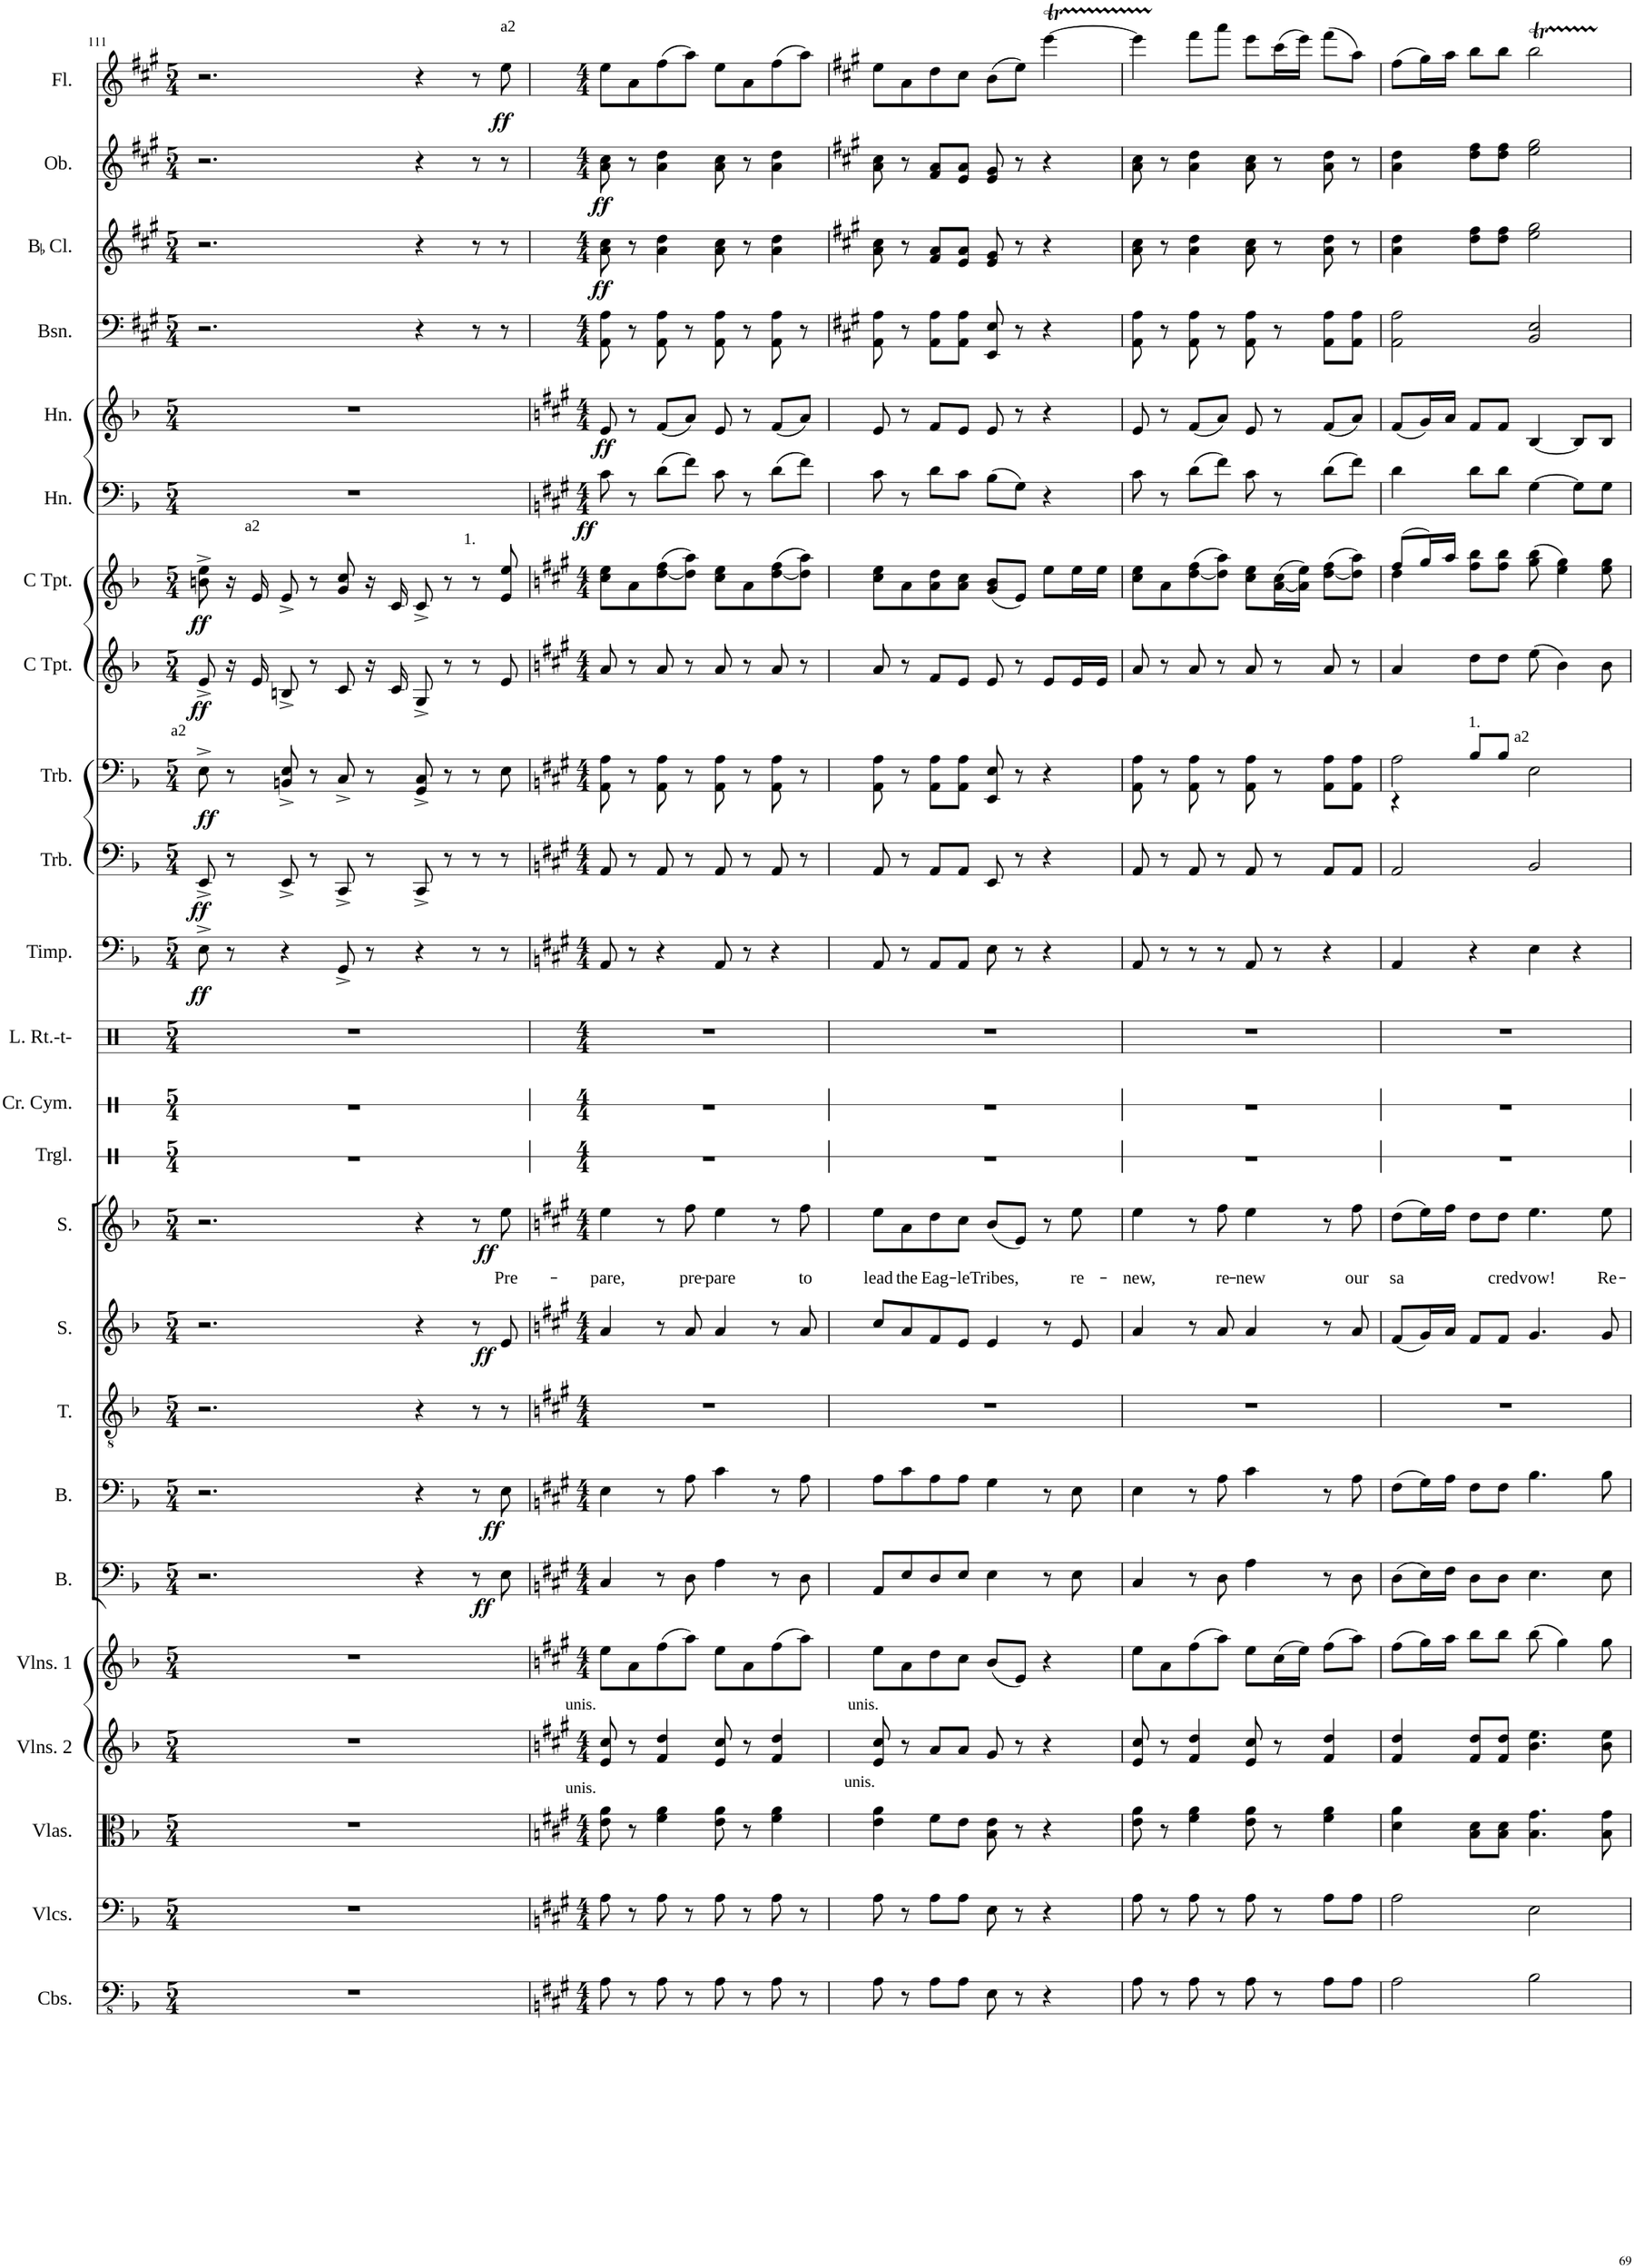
**kern	**kern	**kern	**kern	**kern	**kern	**dynam	**kern	**dynam	**kern	**kern	**dynam	**kern	**text	**dynam	**kern	**kern	**kern	**kern	**dynam	**kern	**dynam	**kern	**dynam	**kern	**dynam	**kern	**dynam	**kern	**dynam	**kern	**dynam	**kern	**kern	**dynam	**kern	**dynam	**kern	**dynam
*part24	*part23	*part22	*part21	*part20	*part19	*part19	*part18	*part18	*part17	*part16	*part16	*part15	*part15	*part15	*part14	*part13	*part12	*part11	*part11	*part10	*part10	*part9	*part9	*part8	*part8	*part7	*part7	*part6	*part6	*part5	*part5	*part4	*part3	*part3	*part2	*part2	*part1	*part1
*staff24	*staff23	*staff22	*staff21	*staff20	*staff19	*staff19	*staff18	*staff18	*staff17	*staff16	*staff16	*staff15	*staff15	*staff15	*staff14	*staff13	*staff12	*staff11	*staff11	*staff10	*staff10	*staff9	*staff9	*staff8	*staff8	*staff7	*staff7	*staff6	*staff6	*staff5	*staff5	*staff4	*staff3	*staff3	*staff2	*staff2	*staff1	*staff1
*I"Contrabasses	*I"Violoncellos	*I"Violas	*I"Violins 2	*I"Violins 1	*I"Bass	*	*I"Bass	*	*I"Tenor	*I"Soprano	*	*I"Soprano	*	*	*I"Triangle	*I"Crash Cymbal	*I"Low Roto-toms	*I"Timpani	*	*I"Trombone	*	*I"Trombone	*	*I"C Trumpet	*	*I"C Trumpet	*	*I"Horn	*	*I"Horn	*	*I"Bassoon	*I"BaccidentalFlat Clarinet	*	*I"Oboe	*	*I"Flute	*
*I'Cbs.	*I'Vlcs.	*I'Vlas.	*I'Vlns. 2	*I'Vlns. 1	*I'B.	*	*I'B.	*	*I'T.	*I'S.	*	*I'S.	*	*	*I'Trgl.	*I'Cr. Cym.	*I'L. Rt.-t-	*I'Timp.	*	*I'Trb.	*	*I'Trb.	*	*I'C Tpt.	*	*I'C Tpt.	*	*I'Hn.	*	*I'Hn.	*	*I'Bsn.	*I'BaccidentalFlat Cl.	*	*I'Ob.	*	*I'Fl.	*
!!LO:PB:g=z
*clefFv4	*clefF4	*clefC3	*clefG2	*clefG2	*clefF4	*	*clefF4	*	*clefGv2	*clefG2	*	*clefG2	*	*	*clefX	*clefX	*clefX	*clefF4	*	*clefF4	*	*clefF4	*	*clefG2	*	*clefG2	*	*clefF4	*	*clefG2	*	*clefF4	*clefG2	*	*clefG2	*	*clefG2	*
*	*	*	*	*	*	*	*	*	*	*	*	*	*	*	*	*	*	*	*	*	*	*	*	*	*	*	*	*ITrd4c7	*	*ITrd4c7	*	*	*ITrd1c2	*	*	*	*	*
*k[b-]	*k[b-]	*k[b-]	*k[b-]	*k[b-]	*k[b-]	*	*k[b-]	*	*k[b-]	*k[b-]	*	*k[b-]	*	*	*k[]	*k[]	*k[b-]	*k[b-]	*	*k[b-]	*	*k[b-]	*	*k[b-]	*	*k[b-]	*	*k[b-]	*	*k[b-]	*	*k[f#c#g#]	*k[f#c#g#]	*	*k[f#c#g#]	*	*k[f#c#g#]	*
*M5/4	*M5/4	*M5/4	*M5/4	*M5/4	*M5/4	*	*M5/4	*	*M5/4	*M5/4	*	*M5/4	*	*	*M5/4	*M5/4	*M5/4	*M5/4	*	*M5/4	*	*M5/4	*	*M5/4	*	*M5/4	*	*M5/4	*	*M5/4	*	*M5/4	*M5/4	*	*M5/4	*	*M5/4	*
=111	=111	=111	=111	=111	=111	=111	=111	=111	=111	=111	=111	=111	=111	=111	=111	=111	=111	=111	=111	=111	=111	=111	=111	=111	=111	=111	=111	=111	=111	=111	=111	=111	=111	=111	=111	=111	=111	=111
!	!	!	!	!	!	!	!	!	!	!	!	!	!	!	!	!	!	!	!	!	!	!LO:TX:a:t=a2	!	!	!	!	!	!	!	!	!	!	!	!	!	!	!	!
!	!	!	!	!	!	!	!	!	!	!	!	!	!	!	!	!	!	!	!LO:DY:b	!	!LO:DY:b	!	!LO:DY:b	!	!LO:DY:b	!	!LO:DY:b	!	!	!	!	!	!	!	!	!	!	!
4%5r	4%5r	4%5r	4%5r	4%5r	2.r	.	2.r	.	2.r	2.r	.	2.r	.	.	4%5r	4%5r	4%5r	8E^\	ff	8EE^/	ff	8E^\	ff	8e^/	ff	8bn\^ 8ee\^	ff	4%5r	.	4%5r	.	2.r	2.r	.	2.r	.	2.r	.
.	.	.	.	.	.	.	.	.	.	.	.	.	.	.	.	.	.	8r	.	8r	.	8r	.	16r	.	16r	.	.	.	.	.	.	.	.	.	.	.	.
!	!	!	!	!	!	!	!	!	!	!	!	!	!	!	!	!	!	!	!	!	!	!	!	!	!	!LO:TX:a:t=a2	!	!	!	!	!	!	!	!	!	!	!	!
.	.	.	.	.	.	.	.	.	.	.	.	.	.	.	.	.	.	.	.	.	.	.	.	16e/	.	16e/	.	.	.	.	.	.	.	.	.	.	.	.
.	.	.	.	.	.	.	.	.	.	.	.	.	.	.	.	.	.	4r	.	8EE^/	.	8BBn/^ 8E/^	.	8Bn^/	.	8e^/	.	.	.	.	.	.	.	.	.	.	.	.
.	.	.	.	.	.	.	.	.	.	.	.	.	.	.	.	.	.	.	.	8r	.	8r	.	8r	.	8r	.	.	.	.	.	.	.	.	.	.	.	.
.	.	.	.	.	.	.	.	.	.	.	.	.	.	.	.	.	.	8GG^/	.	8CC^/	.	8C^/	.	8c/	.	8g/ 8cc/	.	.	.	.	.	.	.	.	.	.	.	.
.	.	.	.	.	.	.	.	.	.	.	.	.	.	.	.	.	.	8r	.	8r	.	8r	.	16r	.	16r	.	.	.	.	.	.	.	.	.	.	.	.
.	.	.	.	.	.	.	.	.	.	.	.	.	.	.	.	.	.	.	.	.	.	.	.	16c/	.	16c/	.	.	.	.	.	.	.	.	.	.	.	.
.	.	.	.	.	4r	.	4r	.	4r	4r	.	4r	.	.	.	.	.	4r	.	8CC^/	.	8GG/^ 8C/^	.	8G^/	.	8c^/	.	.	.	.	.	4r	4r	.	4r	.	4r	.
!	!	!	!	!	!	!	!	!	!	!	!	!	!	!	!	!	!	!	!	!	!	!	!	!	!	!LO:TX:a:t=1.	!	!	!	!	!	!	!	!	!	!	!	!
.	.	.	.	.	.	.	.	.	.	.	.	.	.	.	.	.	.	.	.	8r	.	8r	.	8r	.	8r	.	.	.	.	.	.	.	.	.	.	.	.
.	.	.	.	.	8r	.	8r	.	8r	8r	.	8r	.	.	.	.	.	8r	.	8r	.	8r	.	8r	.	8r	.	.	.	.	.	8r	8r	.	8r	.	8r	.
!	!	!	!	!	!	!	!	!	!	!	!	!	!	!	!	!	!	!	!	!	!	!	!	!	!	!	!	!	!	!	!	!	!	!	!	!	!LO:TX:a:t=a2	!
!	!	!	!	!	!	!LO:DY:b	!	!LO:DY:b	!	!	!LO:DY:b	!	!LO:LY:b	!LO:DY:b	!	!	!	!	!	!	!	!	!	!	!	!	!	!	!	!	!	!	!	!	!	!	!	!LO:DY:b
.	.	.	.	.	8E\	ff	8E\	ff	8r	8e/	ff	8ee\	Pre-	ff	.	.	.	8r	.	8r	.	8E\	.	8e/	.	8e/ 8ee/	.	.	.	.	.	8r	8r	.	8r	.	8ee\	ff
=112	=112	=112	=112	=112	=112	=112	=112	=112	=112	=112	=112	=112	=112	=112	=112	=112	=112	=112	=112	=112	=112	=112	=112	=112	=112	=112	=112	=112	=112	=112	=112	=112	=112	=112	=112	=112	=112	=112
*k[f#c#g#]	*k[f#c#g#]	*k[f#c#g#]	*k[f#c#g#]	*k[f#c#g#]	*k[f#c#g#]	*	*k[f#c#g#]	*	*k[f#c#g#]	*k[f#c#g#]	*	*k[f#c#g#]	*	*	*	*	*	*k[f#c#g#]	*	*k[f#c#g#]	*	*k[f#c#g#]	*	*k[f#c#g#]	*	*k[f#c#g#]	*	*k[f#c#g#]	*	*k[f#c#g#]	*	*	*	*	*	*	*	*
*M4/4	*M4/4	*M4/4	*M4/4	*M4/4	*M4/4	*	*M4/4	*	*M4/4	*M4/4	*	*M4/4	*	*	*M4/4	*M4/4	*M4/4	*M4/4	*	*M4/4	*	*M4/4	*	*M4/4	*	*M4/4	*	*M4/4	*	*M4/4	*	*M4/4	*M4/4	*	*M4/4	*	*M4/4	*
!	!	!	!LO:TX:a:t=unis.	!	!	!	!	!	!	!	!	!	!	!	!	!	!	!	!	!	!	!	!	!	!	!	!	!	!	!	!	!	!	!	!	!	!	!
!	!	!LO:TX:a:t=unis.	!	!	!	!	!	!	!	!	!	!	!	!	!	!	!	!	!	!	!	!	!	!	!	!	!	!	!	!	!	!	!	!	!	!	!	!
!	!	!	!	!	!	!	!	!	!	!	!	!	!LO:LY:b	!	!	!	!	!	!	!	!	!	!	!	!	!	!	!	!LO:DY:b	!	!LO:DY:b	!	!	!LO:DY:b	!	!LO:DY:b	!	!
8AA\	8A\	8e\ 8a\	8e/ 8cc#/	8ee\L	4C#/	.	4E\	.	1r	4a/	.	4ee\	-pare,	.	1r	1r	1r	8AA/	.	8AA/	.	8AA\ 8A\	.	8a/	.	8cc#\ 8ee\L	.	8c#\	ff	8e/	ff	8AA\ 8A\	8a\ 8cc#\	ff	8a\ 8cc#\	ff	8ee\L	.
8r	8r	8r	8r	8a\	.	.	.	.	.	.	.	.	.	.	.	.	.	8r	.	8r	.	8r	.	8r	.	8a\	.	8r	.	8r	.	8r	8r	.	8r	.	8a\	.
8AA\	8A\	4f#\ 4a\	4f#/ 4dd/	(8ff#\	8r	.	8r	.	.	8r	.	8r	.	.	.	.	.	4r	.	8AA/	.	8AA\ 8A\	.	8a/	.	([8dd\ 8ff#\	.	(8d\L	.	(8f#/L	.	8AA\ 8A\	4a\ 4dd\	.	4a\ 4dd\	.	(8ff#\	.
!	!	!	!	!	!	!	!	!	!	!	!	!	!LO:LY:b	!	!	!	!	!	!	!	!	!	!	!	!	!	!	!	!	!	!	!	!	!	!	!	!	!
8r	8r	.	.	8aa\J)	8D\	.	8A\	.	.	8a/	.	8ff#\	pre-	.	.	.	.	.	.	8r	.	8r	.	8r	.	8dd\] 8aa\J)	.	8f#\J)	.	8a/J)	.	8r	.	.	.	.	8aa\J)	.
!	!	!	!	!	!	!	!	!	!	!	!	!	!LO:LY:b	!	!	!	!	!	!	!	!	!	!	!	!	!	!	!	!	!	!	!	!	!	!	!	!	!
8AA\	8A\	8e\ 8a\	8e/ 8cc#/	8ee\L	4A\	.	4c#\	.	.	4a/	.	4ee\	-pare	.	.	.	.	8AA/	.	8AA/	.	8AA\ 8A\	.	8a/	.	8cc#\ 8ee\L	.	8c#\	.	8e/	.	8AA\ 8A\	8a\ 8cc#\	.	8a\ 8cc#\	.	8ee\L	.
8r	8r	8r	8r	8a\	.	.	.	.	.	.	.	.	.	.	.	.	.	8r	.	8r	.	8r	.	8r	.	8a\	.	8r	.	8r	.	8r	8r	.	8r	.	8a\	.
8AA\	8A\	4f#\ 4a\	4f#/ 4dd/	(8ff#\	8r	.	8r	.	.	8r	.	8r	.	.	.	.	.	4r	.	8AA/	.	8AA\ 8A\	.	8a/	.	([8dd\ 8ff#\	.	(8d\L	.	(8f#/L	.	8AA\ 8A\	4a\ 4dd\	.	4a\ 4dd\	.	(8ff#\	.
!	!	!	!	!	!	!	!	!	!	!	!	!	!LO:LY:b	!	!	!	!	!	!	!	!	!	!	!	!	!	!	!	!	!	!	!	!	!	!	!	!	!
8r	8r	.	.	8aa\J)	8D\	.	8A\	.	.	8a/	.	8ff#\	to	.	.	.	.	.	.	8r	.	8r	.	8r	.	8dd\] 8aa\J)	.	8f#\J)	.	8a/J)	.	8r	.	.	.	.	8aa\J)	.
=113	=113	=113	=113	=113	=113	=113	=113	=113	=113	=113	=113	=113	=113	=113	=113	=113	=113	=113	=113	=113	=113	=113	=113	=113	=113	=113	=113	=113	=113	=113	=113	=113	=113	=113	=113	=113	=113	=113
*	*	*	*	*	*	*	*	*	*	*	*	*	*	*	*	*	*	*	*	*	*	*	*	*	*	*	*	*	*	*	*	*k[f#c#g#]	*k[f#c#g#]	*	*k[f#c#g#]	*	*k[f#c#g#]	*
!	!	!	!LO:TX:a:t=unis.	!	!	!	!	!	!	!	!	!	!	!	!	!	!	!	!	!	!	!	!	!	!	!	!	!	!	!	!	!	!	!	!	!	!	!
!	!	!LO:TX:a:t=unis.	!	!	!	!	!	!	!	!	!	!	!	!	!	!	!	!	!	!	!	!	!	!	!	!	!	!	!	!	!	!	!	!	!	!	!	!
!	!	!	!	!	!	!	!	!	!	!	!	!	!LO:LY:b	!	!	!	!	!	!	!	!	!	!	!	!	!	!	!	!	!	!	!	!	!	!	!	!	!
8AA\	8A\	4e\ 4a\	8e/ 8cc#/	8ee\L	8AA/L	.	8A\L	.	1r	8cc#/L	.	8ee\L	lead	.	1r	1r	1r	8AA/	.	8AA/	.	8AA\ 8A\	.	8a/	.	8cc#\ 8ee\L	.	8c#\	.	8e/	.	8AA\ 8A\	8a\ 8cc#\	.	8a\ 8cc#\	.	8ee\L	.
!	!	!	!	!	!	!	!	!	!	!	!	!	!LO:LY:b	!	!	!	!	!	!	!	!	!	!	!	!	!	!	!	!	!	!	!	!	!	!	!	!	!
8r	8r	.	8r	8a\	8E/	.	8c#\	.	.	8a/	.	8a\	the	.	.	.	.	8r	.	8r	.	8r	.	8r	.	8a\	.	8r	.	8r	.	8r	8r	.	8r	.	8a\	.
!	!	!	!	!	!	!	!	!	!	!	!	!	!LO:LY:b	!	!	!	!	!	!	!	!	!	!	!	!	!	!	!	!	!	!	!	!	!	!	!	!	!
8AA\L	8A\L	8f#\L	8a/L	8dd\	8D/	.	8A\	.	.	8f#/	.	8dd\	Eag-	.	.	.	.	8AA/L	.	8AA/L	.	8AA\ 8A\L	.	8f#/L	.	8a\ 8dd\	.	8d\L	.	8f#/L	.	8AA\ 8A\L	8f#/ 8a/L	.	8f#/ 8a/L	.	8dd\	.
!	!	!	!	!	!	!	!	!	!	!	!	!	!LO:LY:b	!	!	!	!	!	!	!	!	!	!	!	!	!	!	!	!	!	!	!	!	!	!	!	!	!
8AA\J	8A\J	8e\J	8a/J	8cc#\J	8E/J	.	8A\J	.	.	8e/J	.	8cc#\J	-le	.	.	.	.	8AA/J	.	8AA/J	.	8AA\ 8A\J	.	8e/J	.	8a\ 8cc#\J	.	8c#\J	.	8e/J	.	8AA\ 8A\J	8e/ 8a/J	.	8e/ 8a/J	.	8cc#\J	.
!	!	!	!	!	!	!	!	!	!	!	!	!	!LO:LY:b	!	!	!	!	!	!	!	!	!	!	!	!	!	!	!	!	!	!	!	!	!	!	!	!	!
8EE\	8E\	8B\ 8e\	8g#/	(8b/L	4E\	.	4G#\	.	.	4e/	.	(8b/L	Tribes,	.	.	.	.	8E\	.	8EE/	.	8EE/ 8E/	.	8e/	.	(8g#/ 8b/L	.	(8B\L	.	8e/	.	8EE/ 8E/	8e/ 8g#/	.	8e/ 8g#/	.	(8b\L	.
8r	8r	8r	8r	8e/J)	.	.	.	.	.	.	.	8e/J)	.	.	.	.	.	8r	.	8r	.	8r	.	8r	.	8e/J)	.	8G#\J)	.	8r	.	8r	8r	.	8r	.	8ee\J)	.
4r	4r	4r	4r	4r	8r	.	8r	.	.	8r	.	8r	.	.	.	.	.	4r	.	4r	.	4r	.	8e/L	.	8ee\L	.	4r	.	4r	.	4r	4r	.	4r	.	[4eeeT\	.
!	!	!	!	!	!	!	!	!	!	!	!	!	!LO:LY:b	!	!	!	!	!	!	!	!	!	!	!	!	!	!	!	!	!	!	!	!	!	!	!	!	!
.	.	.	.	.	8E\	.	8E\	.	.	8e/	.	8ee\	re-	.	.	.	.	.	.	.	.	.	.	16e/L	.	16ee\L	.	.	.	.	.	.	.	.	.	.	.	.
.	.	.	.	.	.	.	.	.	.	.	.	.	.	.	.	.	.	.	.	.	.	.	.	16e/JJ	.	16ee\JJ	.	.	.	.	.	.	.	.	.	.	.	.
=114	=114	=114	=114	=114	=114	=114	=114	=114	=114	=114	=114	=114	=114	=114	=114	=114	=114	=114	=114	=114	=114	=114	=114	=114	=114	=114	=114	=114	=114	=114	=114	=114	=114	=114	=114	=114	=114	=114
!	!	!	!	!	!	!	!	!	!	!	!	!	!LO:LY:b	!	!	!	!	!	!	!	!	!	!	!	!	!	!	!	!	!	!	!	!	!	!	!	!	!
8AA\	8A\	8e\ 8a\	8e/ 8cc#/	8ee\L	4C#/	.	4E\	.	1r	4a/	.	4ee\	-new,	.	1r	1r	1r	8AA/	.	8AA/	.	8AA\ 8A\	.	8a/	.	8cc#\ 8ee\L	.	8c#\	.	8e/	.	8AA\ 8A\	8a\ 8cc#\	.	8a\ 8cc#\	.	4eee\]	.
8r	8r	8r	8r	8a\	.	.	.	.	.	.	.	.	.	.	.	.	.	8r	.	8r	.	8r	.	8r	.	8a\	.	8r	.	8r	.	8r	8r	.	8r	.	.	.
8AA\	8A\	4f#\ 4a\	4f#/ 4dd/	(8ff#\	8r	.	8r	.	.	8r	.	8r	.	.	.	.	.	8r	.	8AA/	.	8AA\ 8A\	.	8a/	.	([8dd\ 8ff#\	.	(8d\L	.	(8f#/L	.	8AA\ 8A\	4a\ 4dd\	.	4a\ 4dd\	.	8fff#\L	.
!	!	!	!	!	!	!	!	!	!	!	!	!	!LO:LY:b	!	!	!	!	!	!	!	!	!	!	!	!	!	!	!	!	!	!	!	!	!	!	!	!	!
8r	8r	.	.	8aa\J)	8D\	.	8A\	.	.	8a/	.	8ff#\	re-	.	.	.	.	8r	.	8r	.	8r	.	8r	.	8dd\] 8aa\J)	.	8f#\J)	.	8a/J)	.	8r	.	.	.	.	8aaa\J	.
!	!	!	!	!	!	!	!	!	!	!	!	!	!LO:LY:b	!	!	!	!	!	!	!	!	!	!	!	!	!	!	!	!	!	!	!	!	!	!	!	!	!
8AA\	8A\	8e\ 8a\	8e/ 8cc#/	8ee\L	4A\	.	4c#\	.	.	4a/	.	4ee\	-new	.	.	.	.	8AA/	.	8AA/	.	8AA\ 8A\	.	8a/	.	8cc#\ 8ee\L	.	8c#\	.	8e/	.	8AA\ 8A\	8a\ 8cc#\	.	8a\ 8cc#\	.	8eee\L	.
8r	8r	8r	8r	(16cc#\L	.	.	.	.	.	.	.	.	.	.	.	.	.	8r	.	8r	.	8r	.	8r	.	([16a\ 16cc#\L	.	8r	.	8r	.	8r	8r	.	8r	.	(16ccc#\L	.
.	.	.	.	16ee\JJ)	.	.	.	.	.	.	.	.	.	.	.	.	.	.	.	.	.	.	.	.	.	16a\] 16ee\JJ)	.	.	.	.	.	.	.	.	.	.	16eee\JJ)	.
8AA\L	8A\L	4f#\ 4a\	4f#/ 4dd/	(8ff#\L	8r	.	8r	.	.	8r	.	8r	.	.	.	.	.	4r	.	8AA/L	.	8AA\ 8A\L	.	8a/	.	([8dd\ 8ff#\L	.	(8d\L	.	(8f#/L	.	8AA\ 8A\L	8a\ 8dd\	.	8a\ 8dd\	.	(8fff#\L	.
!	!	!	!	!	!	!	!	!	!	!	!	!	!LO:LY:b	!	!	!	!	!	!	!	!	!	!	!	!	!	!	!	!	!	!	!	!	!	!	!	!	!
8AA\J	8A\J	.	.	8aa\J)	8D\	.	8A\	.	.	8a/	.	8ff#\	our	.	.	.	.	.	.	8AA/J	.	8AA\ 8A\J	.	8r	.	8dd\] 8aa\J)	.	8f#\J)	.	8a/J)	.	8AA\ 8A\J	8r	.	8r	.	8aa\J)	.
=115	=115	=115	=115	=115	=115	=115	=115	=115	=115	=115	=115	=115	=115	=115	=115	=115	=115	=115	=115	=115	=115	=115	=115	=115	=115	=115	=115	=115	=115	=115	=115	=115	=115	=115	=115	=115	=115	=115
!	!	!	!	!	!	!	!	!	!	!	!	!	!LO:LY:b	!	!	!	!	!	!	!	!	!	!	!	!	!	!	!	!	!	!	!	!	!	!	!	!	!
*	*	*	*	*	*	*	*	*	*	*	*	*	*	*	*	*	*	*	*	*	*	*^	*	*	*	*^	*	*	*	*	*	*	*	*	*	*	*	*
2AA\	2A\	4d\ 4a\	4f#/ 4dd/	(8ff#\L	(8D\L	.	(8F#\L	.	1r	(8f#/L	.	(8dd\L	sa	.	1r	1r	1r	4AA/	.	2AA/	.	2A\	4r	.	4a/	.	(8ff#/L	4dd\	.	4d\	.	(8f#/L	.	2AA\ 2A\	4a\ 4dd\	.	4a\ 4dd\	.	(8ff#\L	.
.	.	.	.	16gg#\L)	16E\L)	.	16G#\L)	.	.	16g#/L)	.	16ee\L)	.	.	.	.	.	.	.	.	.	.	.	.	.	.	16gg#/L)	.	.	.	.	16g#/L)	.	.	.	.	.	.	16gg#\L)	.
.	.	.	.	16aa\JJ	16F#\JJ	.	16A\JJ	.	.	16a/JJ	.	16ff#\JJ	.	.	.	.	.	.	.	.	.	.	.	.	.	.	16aa/JJ	.	.	.	.	16a/JJ	.	.	.	.	.	.	16aa\JJ	.
!	!	!	!	!	!	!	!	!	!	!	!	!	!	!	!	!	!	!	!	!	!	!	!LO:TX:a:t=1.	!	!	!	!	!	!	!	!	!	!	!	!	!	!	!	!	!
.	.	8B\ 8d\L	8f#/ 8dd/L	8bb\L	8D\L	.	8F#\L	.	.	8f#/L	.	8dd\L	.	.	.	.	.	4r	.	.	.	.	8B/L	.	8dd\L	.	8ff#\ 8bb\L	4ryy	.	8d\L	.	8f#/L	.	.	8dd\ 8ff#\L	.	8dd\ 8ff#\L	.	8bb\L	.
!	!	!	!	!	!	!	!	!	!	!	!	!	!LO:LY:b	!	!	!	!	!	!	!	!	!	!	!	!	!	!	!	!	!	!	!	!	!	!	!	!	!	!	!
.	.	8B\ 8d\J	8f#/ 8dd/J	8bb\J	8D\J	.	8F#\J	.	.	8f#/J	.	8dd\J	cred	.	.	.	.	.	.	.	.	.	8B/J	.	8dd\J	.	8ff#\ 8bb\J	.	.	8d\J	.	8f#/J	.	.	8dd\ 8ff#\J	.	8dd\ 8ff#\J	.	8bb\J	.
!	!	!	!	!	!	!	!	!	!	!	!	!	!	!	!	!	!	!	!	!	!	!LO:TX:a:t=a2	!	!	!	!	!	!	!	!	!	!	!	!	!	!	!	!	!	!
!	!	!	!	!	!	!	!	!	!	!	!	!	!LO:LY:b	!	!	!	!	!	!	!	!	!	!	!	!	!	!	!	!	!	!	!	!	!	!	!	!	!	!	!
2BB\	2E\	4.B\ 4.g#\	4.b\ 4.ee\	(8bb\	4.E\	.	4.B\	.	.	4.g#/	.	4.ee\	vow!	.	.	.	.	4E\	.	2BB/	.	2E\	2ryy	.	(8ee\	.	(8gg#\ 8bb\	2ryy	.	[4G#\	.	[4B/	.	2BB/ 2E/	2ee\ 2gg#\	.	2ee\ 2gg#\	.	2bbT\	.
.	.	.	.	4gg#\)	.	.	.	.	.	.	.	.	.	.	.	.	.	.	.	.	.	.	.	.	4b\)	.	4ee\ 4gg#\)	.	.	.	.	.	.	.	.	.	.	.	.	.
.	.	.	.	.	.	.	.	.	.	.	.	.	.	.	.	.	.	4r	.	.	.	.	.	.	.	.	.	.	.	8G#\L]	.	8B/L]	.	.	.	.	.	.	.	.
!	!	!	!	!	!	!	!	!	!	!	!	!	!LO:LY:b	!	!	!	!	!	!	!	!	!	!	!	!	!	!	!	!	!	!	!	!	!	!	!	!	!	!	!
.	.	8B\ 8g#\	8b\ 8ee\	8gg#\	8E\	.	8B\	.	.	8g#/	.	8ee\	Re-	.	.	.	.	.	.	.	.	.	.	.	8b\	.	8ee\ 8gg#\	.	.	8G#\J	.	8B/J	.	.	.	.	.	.	.	.
*	*	*	*	*	*	*	*	*	*	*	*	*	*	*	*	*	*	*	*	*	*	*v	*v	*	*	*	*v	*v	*	*	*	*	*	*	*	*	*	*	*	*
=	=	=	=	=	=	=	=	=	=	=	=	=	=	=	=	=	=	=	=	=	=	=	=	=	=	=	=	=	=	=	=	=	=	=	=	=	=	=
*-	*-	*-	*-	*-	*-	*-	*-	*-	*-	*-	*-	*-	*-	*-	*-	*-	*-	*-	*-	*-	*-	*-	*-	*-	*-	*-	*-	*-	*-	*-	*-	*-	*-	*-	*-	*-	*-	*-
